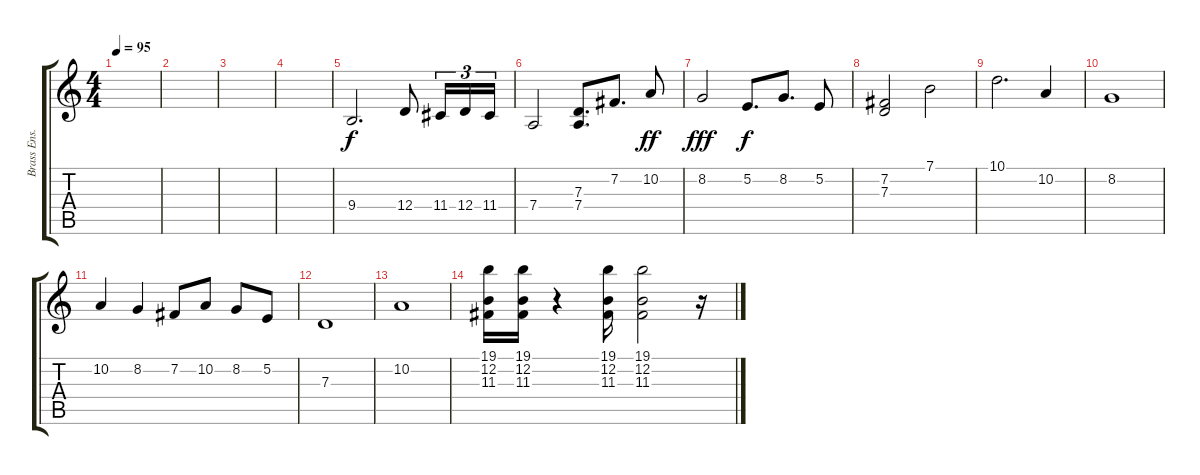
\track ("Brass Ens." "Brass Ens.") {instrument brasssection}
\staff {score tabs}
\tuning (E4 B3 G3 D3 A2 E2) {hide}
\ts (4 4)
\tempo 95
\clef g2
\ks c
|
|
|
|
9.4.2{d volume 15} 12.4.8 11.4.16{tu (3 2)} 12.4.16{tu (3 2)} 11.4.16{tu (3 2)} |
7.4.2 (7.3 7.4).8{d} 7.2.8{d} 10.2.8{dy ff} |
8.2.2{dy fff} 5.2.8{d dy f} 8.2.8{d} 5.2.8 |
(7.2 7.3).2 7.1.2 |
10.1.2{d} 10.2.4 |
8.2.1 |
10.2.4 8.2.4 7.2.8 10.2.8 8.2.8 5.2.8 |
7.3.1 |
10.2.1 |
(19.1 12.2 11.3).16 (19.1 12.2 11.3).16 r.4 (19.1 12.2 11.3).16 (19.1 12.2 11.3).2 r.16
